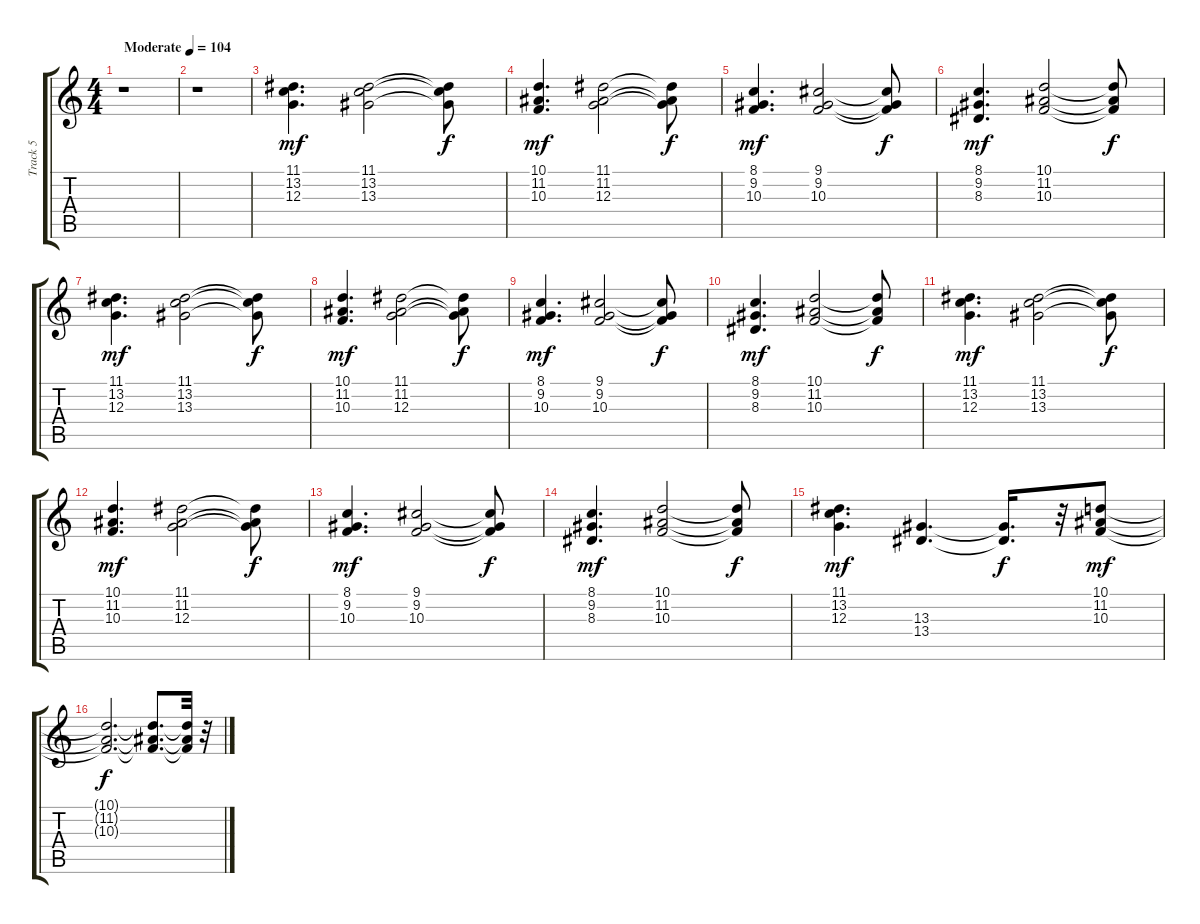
\track ("Track 5" "Track 5") {instrument synthbrass2}
\staff {score tabs}
\tuning (E4 B3 G3 D3 A2 E2) {hide}
\ts (4 4)
\tempo (104 "Moderate")
\clef g2
\ks c
r.1{dy mf instrument synthbrass2} |
r.1 |
(11.1 13.2 12.3).4{d} (11.1 13.2 13.3).2 (11.1{t} 13.2{t} 13.3{t}).8{dy f} |
(10.1 11.2 10.3).4{d dy mf} (11.1 11.2 12.3).2 (11.1{t} 11.2{t} 12.3{t}).8{dy f} |
(8.1 9.2 10.3).4{d dy mf} (9.1 9.2 10.3).2 (9.1{t} 9.2{t} 10.3{t}).8{dy f} |
(8.1 9.2 8.3).4{d dy mf} (10.1 11.2 10.3).2 (10.1{t} 11.2{t} 10.3{t}).8{dy f} |
(11.1 13.2 12.3).4{d dy mf} (11.1 13.2 13.3).2 (11.1{t} 13.2{t} 13.3{t}).8{dy f} |
(10.1 11.2 10.3).4{d dy mf} (11.1 11.2 12.3).2 (11.1{t} 11.2{t} 12.3{t}).8{dy f} |
(8.1 9.2 10.3).4{d dy mf} (9.1 9.2 10.3).2 (9.1{t} 9.2{t} 10.3{t}).8{dy f} |
(8.1 9.2 8.3).4{d dy mf} (10.1 11.2 10.3).2 (10.1{t} 11.2{t} 10.3{t}).8{dy f} |
(11.1 13.2 12.3).4{d dy mf} (11.1 13.2 13.3).2 (11.1{t} 13.2{t} 13.3{t}).8{dy f} |
(10.1 11.2 10.3).4{d dy mf} (11.1 11.2 12.3).2 (11.1{t} 11.2{t} 12.3{t}).8{dy f} |
(8.1 9.2 10.3).4{d dy mf} (9.1 9.2 10.3).2 (9.1{t} 9.2{t} 10.3{t}).8{dy f} |
(8.1 9.2 8.3).4{d dy mf} (10.1 11.2 10.3).2 (10.1{t} 11.2{t} 10.3{t}).8{dy f} |
(11.1 13.2 12.3).4{d dy mf} (13.3 13.4).4{d} (13.3{t} 13.4{t}).16{d dy f} r.32 (10.1 11.2 10.3).8{dy mf} |
(10.1{t} 11.2{t} 10.3{t}).2{d dy f} (10.1{t} 11.2{t} 10.3{t}).8{d} (10.1{t} 11.2{t} 10.3{t}).32 r.32
